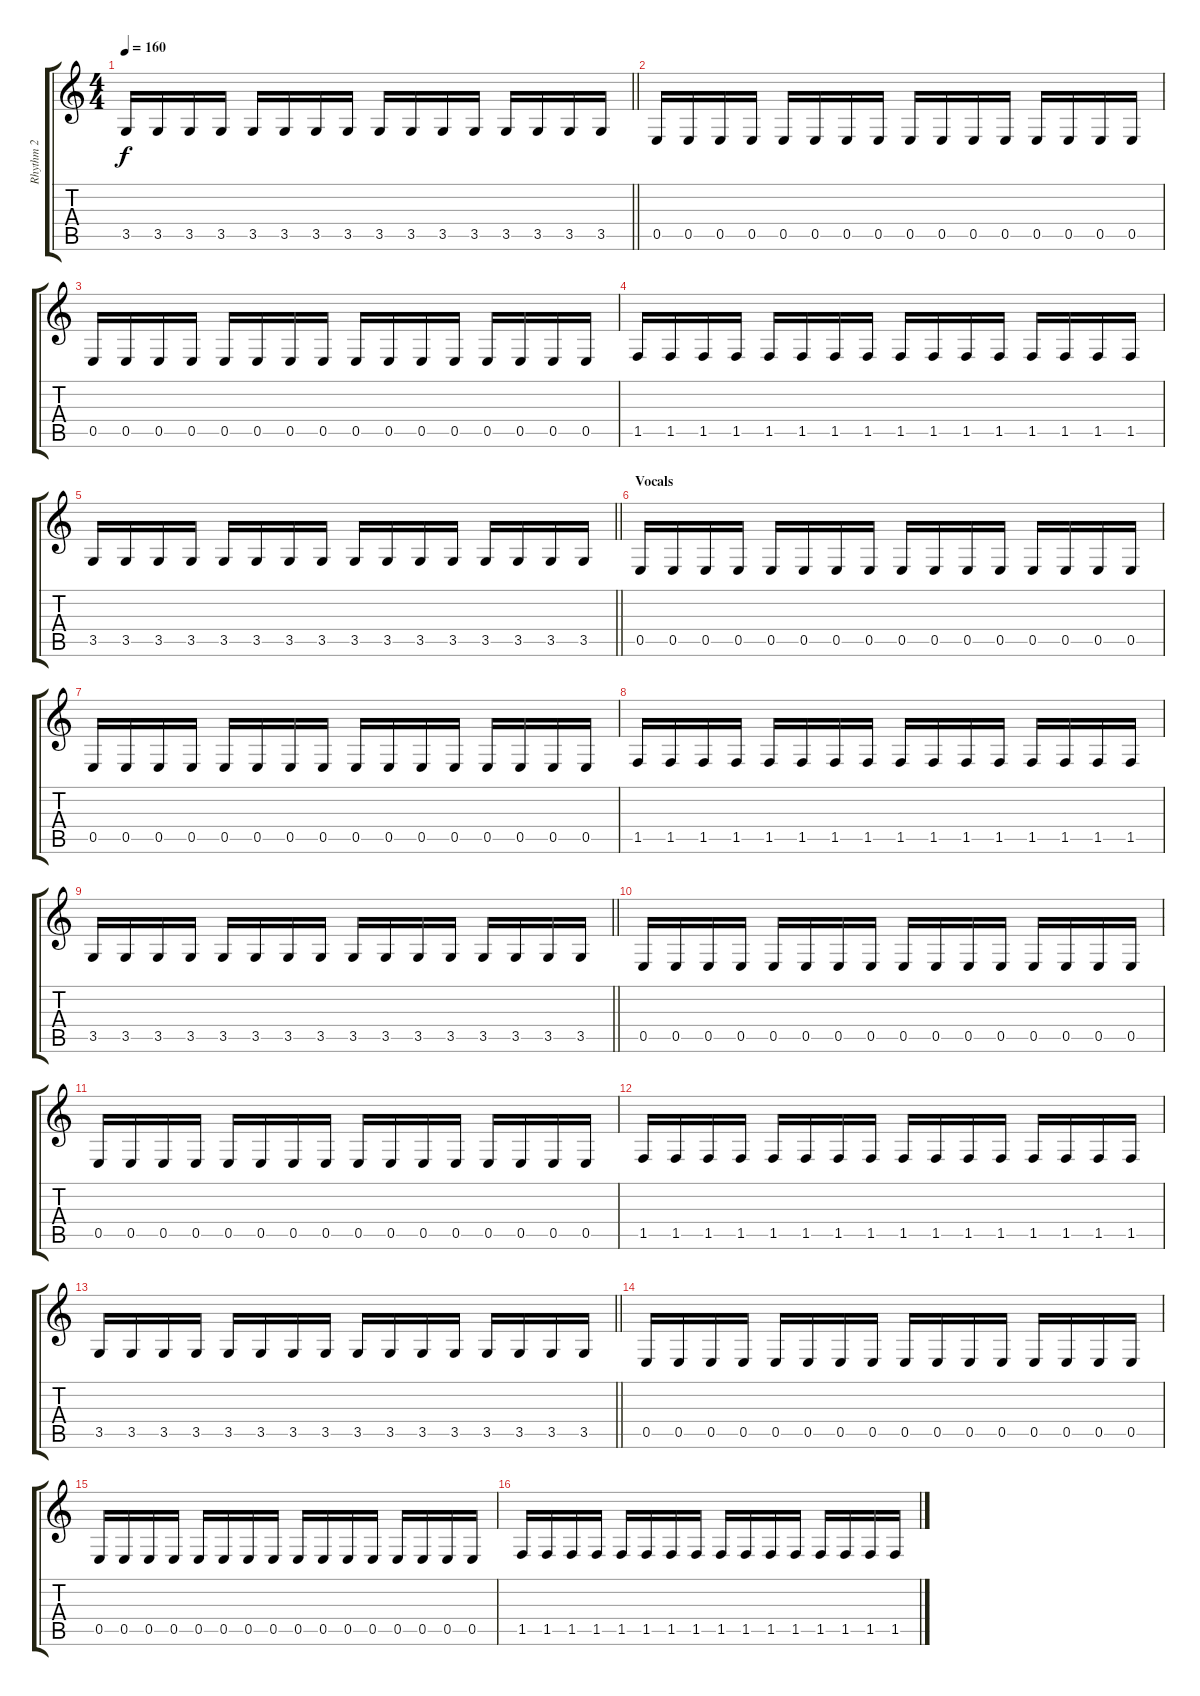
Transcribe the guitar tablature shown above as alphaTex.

\track ("Rhythm 2" "Rhythm 2") {instrument distortionguitar}
\staff {score tabs}
\tuning (B3 Gb3 D3 A2 E2 B1) {hide}
\ts (4 4)
\tempo 160
\clef g2
\barLineRight lightlight
\ks c
3.5.16{dy f} 3.5.16 3.5.16 3.5.16 3.5.16 3.5.16 3.5.16 3.5.16 3.5.16 3.5.16 3.5.16 3.5.16 3.5.16 3.5.16 3.5.16 3.5.16 |
\section ("" "")
0.5.16 0.5.16 0.5.16 0.5.16 0.5.16 0.5.16 0.5.16 0.5.16 0.5.16 0.5.16 0.5.16 0.5.16 0.5.16 0.5.16 0.5.16 0.5.16 |
0.5.16 0.5.16 0.5.16 0.5.16 0.5.16 0.5.16 0.5.16 0.5.16 0.5.16 0.5.16 0.5.16 0.5.16 0.5.16 0.5.16 0.5.16 0.5.16 |
1.5.16 1.5.16 1.5.16 1.5.16 1.5.16 1.5.16 1.5.16 1.5.16 1.5.16 1.5.16 1.5.16 1.5.16 1.5.16 1.5.16 1.5.16 1.5.16 |
\barLineRight lightlight
3.5.16 3.5.16 3.5.16 3.5.16 3.5.16 3.5.16 3.5.16 3.5.16 3.5.16 3.5.16 3.5.16 3.5.16 3.5.16 3.5.16 3.5.16 3.5.16 |
\section ("" "Vocals")
0.5.16 0.5.16 0.5.16 0.5.16 0.5.16 0.5.16 0.5.16 0.5.16 0.5.16 0.5.16 0.5.16 0.5.16 0.5.16 0.5.16 0.5.16 0.5.16 |
0.5.16 0.5.16 0.5.16 0.5.16 0.5.16 0.5.16 0.5.16 0.5.16 0.5.16 0.5.16 0.5.16 0.5.16 0.5.16 0.5.16 0.5.16 0.5.16 |
1.5.16 1.5.16 1.5.16 1.5.16 1.5.16 1.5.16 1.5.16 1.5.16 1.5.16 1.5.16 1.5.16 1.5.16 1.5.16 1.5.16 1.5.16 1.5.16 |
\barLineRight lightlight
3.5.16 3.5.16 3.5.16 3.5.16 3.5.16 3.5.16 3.5.16 3.5.16 3.5.16 3.5.16 3.5.16 3.5.16 3.5.16 3.5.16 3.5.16 3.5.16 |
\section ("" "")
0.5.16 0.5.16 0.5.16 0.5.16 0.5.16 0.5.16 0.5.16 0.5.16 0.5.16 0.5.16 0.5.16 0.5.16 0.5.16 0.5.16 0.5.16 0.5.16 |
0.5.16 0.5.16 0.5.16 0.5.16 0.5.16 0.5.16 0.5.16 0.5.16 0.5.16 0.5.16 0.5.16 0.5.16 0.5.16 0.5.16 0.5.16 0.5.16 |
1.5.16 1.5.16 1.5.16 1.5.16 1.5.16 1.5.16 1.5.16 1.5.16 1.5.16 1.5.16 1.5.16 1.5.16 1.5.16 1.5.16 1.5.16 1.5.16 |
\barLineRight lightlight
3.5.16 3.5.16 3.5.16 3.5.16 3.5.16 3.5.16 3.5.16 3.5.16 3.5.16 3.5.16 3.5.16 3.5.16 3.5.16 3.5.16 3.5.16 3.5.16 |
\section ("" "")
0.5.16 0.5.16 0.5.16 0.5.16 0.5.16 0.5.16 0.5.16 0.5.16 0.5.16 0.5.16 0.5.16 0.5.16 0.5.16 0.5.16 0.5.16 0.5.16 |
0.5.16 0.5.16 0.5.16 0.5.16 0.5.16 0.5.16 0.5.16 0.5.16 0.5.16 0.5.16 0.5.16 0.5.16 0.5.16 0.5.16 0.5.16 0.5.16 |
1.5.16 1.5.16 1.5.16 1.5.16 1.5.16 1.5.16 1.5.16 1.5.16 1.5.16 1.5.16 1.5.16 1.5.16 1.5.16 1.5.16 1.5.16 1.5.16
